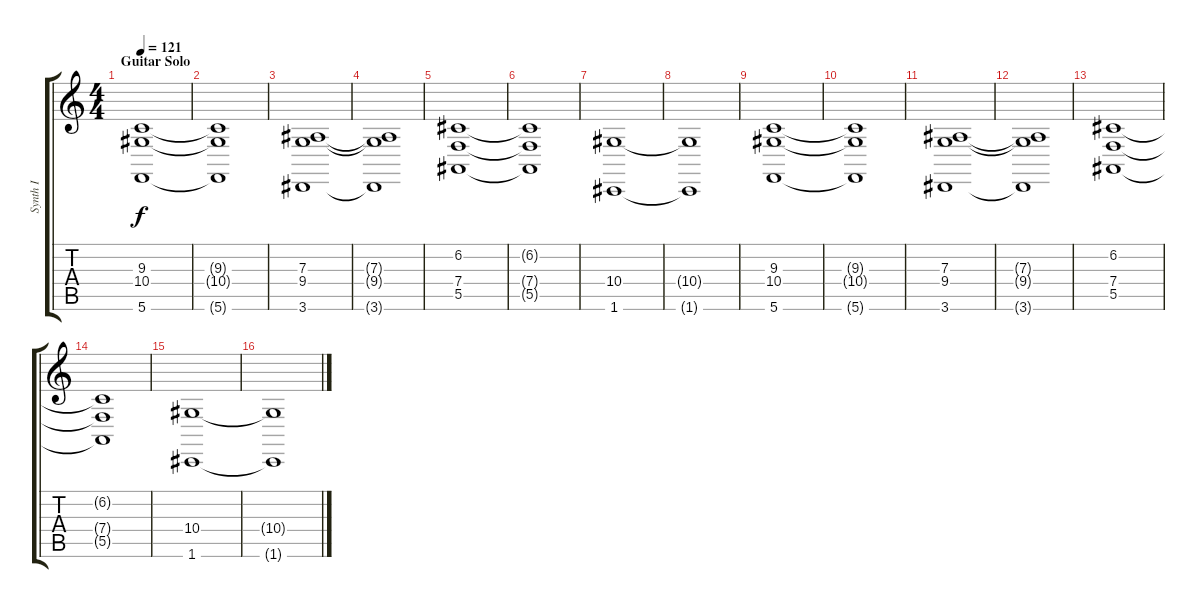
\track ("Synth I" "Synth I") {instrument stringensemble1}
\staff {score tabs}
\tuning (C4 G3 Eb3 Bb2 F2 C2) {hide}
\ts (4 4)
\section ("" "Guitar Solo")
\tempo 121
\clef g2
\ks c
(9.3 10.4 5.6).1{dy f} |
(9.3{t} 10.4{t} 5.6{t}).1 |
(7.3 9.4 3.6).1 |
(7.3{t} 9.4{t} 3.6{t}).1 |
(6.2 7.4 5.5).1 |
(6.2{t} 7.4{t} 5.5{t}).1 |
(10.4 1.6).1 |
(10.4{t} 1.6{t}).1 |
(9.3 10.4 5.6).1 |
(9.3{t} 10.4{t} 5.6{t}).1 |
(7.3 9.4 3.6).1 |
(7.3{t} 9.4{t} 3.6{t}).1 |
(6.2 7.4 5.5).1 |
(6.2{t} 7.4{t} 5.5{t}).1 |
(10.4 1.6).1 |
(10.4{t} 1.6{t}).1
